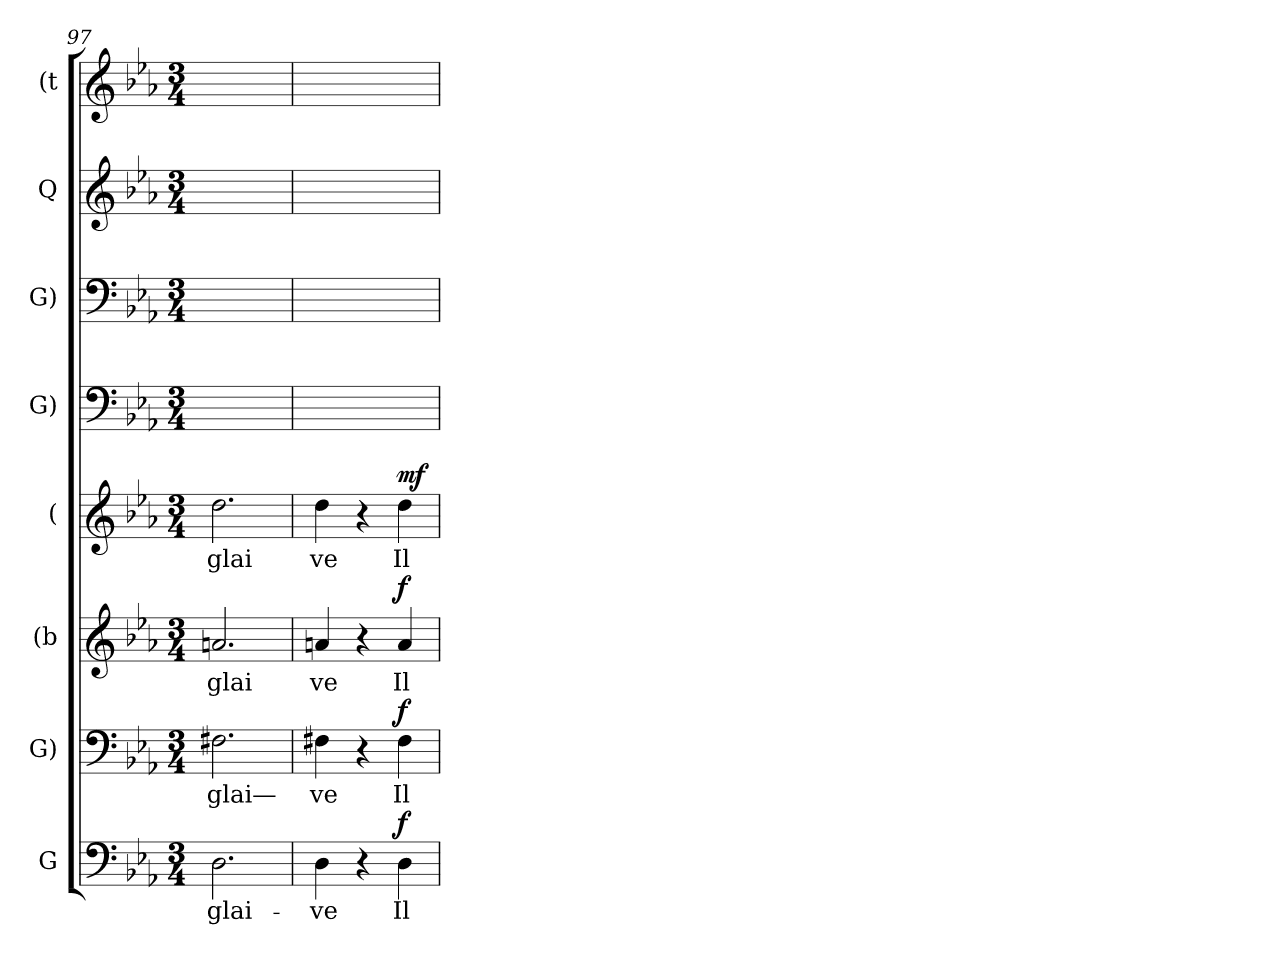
**kern	**text	**dynam	**kern	**text	**dynam	**kern	**text	**dynam	**kern	**text	**dynam	**kern	**kern	**kern	**kern
*part8	*part8	*part8	*part7	*part7	*part7	*part6	*part6	*part6	*part5	*part5	*part5	*part4	*part3	*part2	*part1
*staff8	*staff8	*staff8	*staff7	*staff7	*staff7	*staff6	*staff6	*staff6	*staff5	*staff5	*staff5	*staff4	*staff3	*staff2	*staff1
*I"G	*	*	*I"G)	*	*	*I"(b	*	*	*I"(	*	*	*I"G)	*I"G)	*I"Q	*I"(t
*clefF4	*	*	*clefF4	*	*	*clefG2	*	*	*clefG2	*	*	*clefF4	*clefF4	*clefG2	*clefG2
*k[b-e-a-]	*	*	*k[b-e-a-]	*	*	*k[b-e-a-]	*	*	*k[b-e-a-]	*	*	*k[b-e-a-]	*k[b-e-a-]	*k[b-e-a-]	*k[b-e-a-]
*M3/4	*	*	*M3/4	*	*	*M3/4	*	*	*M3/4	*	*	*M3/4	*M3/4	*M3/4	*M3/4
=97	=97	=97	=97	=97	=97	=97	=97	=97	=97	=97	=97	=97	=97	=97	=97
2.Di\	glai-	.	2.F#Xi\	glai—	.	2.ani/	glai	.	2.ddi\	glai	.	2.ryy	2.ryy	2.ryy	2.ryy
=98	=98	=98	=98	=98	=98	=98	=98	=98	=98	=98	=98	=98	=98	=98	=98
4Di\	ve	.	4F#Xi\	ve	.	4ani/	ve	.	4ddi\	ve	.	2.ryy	2.ryy	2.ryy	2.ryy
4r	.	.	4r	.	.	4r	.	.	4r	.	.	.	.	.	.
!	!	!LO:DY:a	!	!	!LO:DY:a	!	!	!LO:DY:a	!	!	!LO:DY:a	!	!	!	!
4Di\	Il	f	4F#i\	Il	f	4ai/	Il	f	4ddi\	Il	mf	.	.	.	.
=	=	=	=	=	=	=	=	=	=	=	=	=	=	=	=
*-	*-	*-	*-	*-	*-	*-	*-	*-	*-	*-	*-	*-	*-	*-	*-
